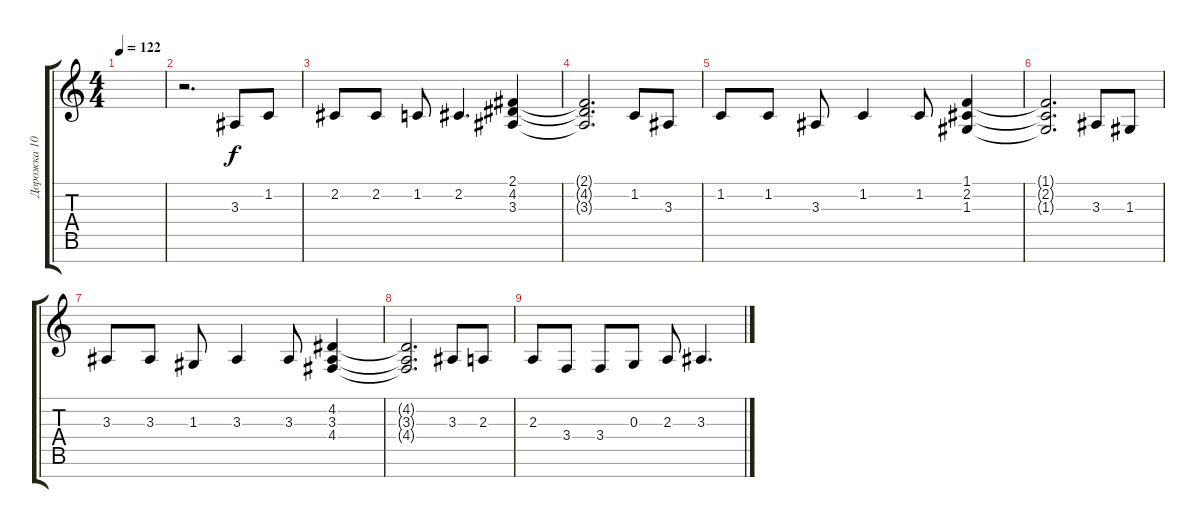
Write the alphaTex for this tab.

\track ("Дорожка 10" "Дорожка 10") {instrument choiraahs}
\staff {score tabs}
\tuning (E4 B3 G3 D3 A2 E2 B1) {hide}
\ts (4 4)
\tempo 122
\clef g2
\ks c
|
r.2{d} 3.3.8 1.2.8 |
2.2.8 2.2.8 1.2.8 2.2.4{d} (2.1 4.2 3.3).4 |
(2.1{t} 4.2{t} 3.3{t}).2{d} 1.2.8 3.3.8 |
1.2.8 1.2.8 3.3.8 1.2.4 1.2.8 (1.1 2.2 1.3).4 |
(1.1{t} 2.2{t} 1.3{t}).2{d} 3.3.8 1.3.8 |
3.3.8 3.3.8 1.3.8 3.3.4 3.3.8 (4.2 3.3 4.4).4 |
(4.2{t} 3.3{t} 4.4{t}).2{d} 3.3.8 2.3.8 |
2.3.8 3.4.8 3.4.8 0.3.8 2.3.8 3.3.4{d}
